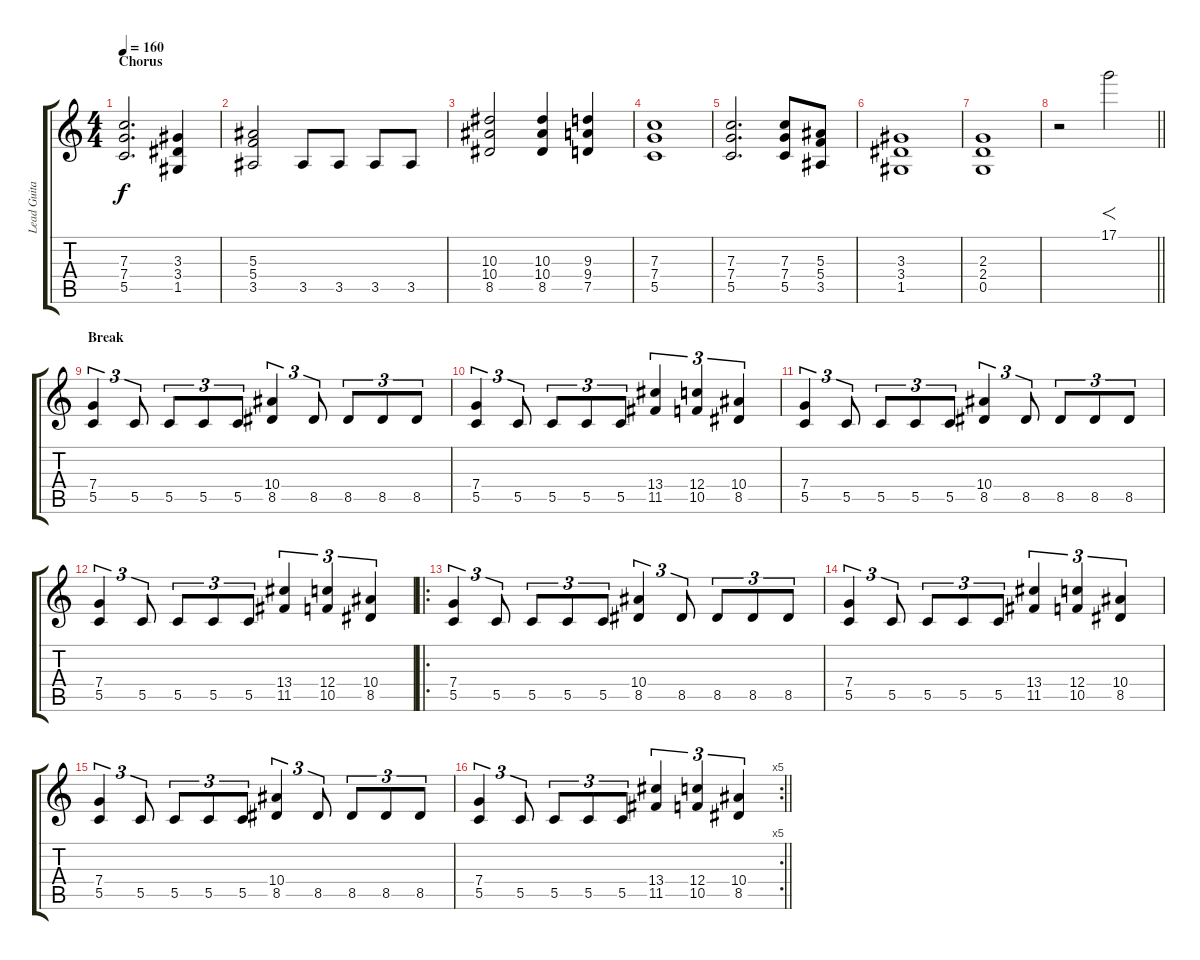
\track ("Lead Guitar" "Lead Guita") {instrument distortionguitar}
\staff {score tabs}
\tuning (D4 A3 F3 C3 G2 D2) {hide}
\ts (4 4)
\section ("" "Chorus")
\tempo 160
\clef g2
\ks c
(7.3 7.4 5.5).2{d dy f} (3.3 3.4 1.5).4 |
(5.3 5.4 3.5).2 3.5.8 3.5.8 3.5.8 3.5.8 |
(10.3 10.4 8.5).2 (10.3 10.4 8.5).4 (9.3 9.4 7.5).4 |
(7.3 7.4 5.5).1 |
(7.3 7.4 5.5).2{d} (7.3 7.4 5.5).8 (5.3 5.4 3.5).8 |
(3.3 3.4 1.5).1 |
(2.3 2.4 0.5).1 |
\barLineRight lightlight
r.2 17.1.2{f} |
\section ("" "Break")
(7.4 5.5).4{tu (3 2)} 5.5.8{tu (3 2)} 5.5.8{tu (3 2)} 5.5.8{tu (3 2)} 5.5.8{tu (3 2)} (10.4 8.5).4{tu (3 2)} 8.5.8{tu (3 2)} 8.5.8{tu (3 2)} 8.5.8{tu (3 2)} 8.5.8{tu (3 2)} |
(7.4 5.5).4{tu (3 2)} 5.5.8{tu (3 2)} 5.5.8{tu (3 2)} 5.5.8{tu (3 2)} 5.5.8{tu (3 2)} (13.4 11.5).4{tu (3 2)} (12.4 10.5).4{tu (3 2)} (10.4 8.5).4{tu (3 2)} |
(7.4 5.5).4{tu (3 2)} 5.5.8{tu (3 2)} 5.5.8{tu (3 2)} 5.5.8{tu (3 2)} 5.5.8{tu (3 2)} (10.4 8.5).4{tu (3 2)} 8.5.8{tu (3 2)} 8.5.8{tu (3 2)} 8.5.8{tu (3 2)} 8.5.8{tu (3 2)} |
(7.4 5.5).4{tu (3 2)} 5.5.8{tu (3 2)} 5.5.8{tu (3 2)} 5.5.8{tu (3 2)} 5.5.8{tu (3 2)} (13.4 11.5).4{tu (3 2)} (12.4 10.5).4{tu (3 2)} (10.4 8.5).4{tu (3 2)} |
\ro
(7.4 5.5).4{tu (3 2)} 5.5.8{tu (3 2)} 5.5.8{tu (3 2)} 5.5.8{tu (3 2)} 5.5.8{tu (3 2)} (10.4 8.5).4{tu (3 2)} 8.5.8{tu (3 2)} 8.5.8{tu (3 2)} 8.5.8{tu (3 2)} 8.5.8{tu (3 2)} |
(7.4 5.5).4{tu (3 2)} 5.5.8{tu (3 2)} 5.5.8{tu (3 2)} 5.5.8{tu (3 2)} 5.5.8{tu (3 2)} (13.4 11.5).4{tu (3 2)} (12.4 10.5).4{tu (3 2)} (10.4 8.5).4{tu (3 2)} |
(7.4 5.5).4{tu (3 2)} 5.5.8{tu (3 2)} 5.5.8{tu (3 2)} 5.5.8{tu (3 2)} 5.5.8{tu (3 2)} (10.4 8.5).4{tu (3 2)} 8.5.8{tu (3 2)} 8.5.8{tu (3 2)} 8.5.8{tu (3 2)} 8.5.8{tu (3 2)} |
\rc 5
\barLineRight lightlight
(7.4 5.5).4{tu (3 2)} 5.5.8{tu (3 2)} 5.5.8{tu (3 2)} 5.5.8{tu (3 2)} 5.5.8{tu (3 2)} (13.4 11.5).4{tu (3 2)} (12.4 10.5).4{tu (3 2)} (10.4 8.5).4{tu (3 2)}
